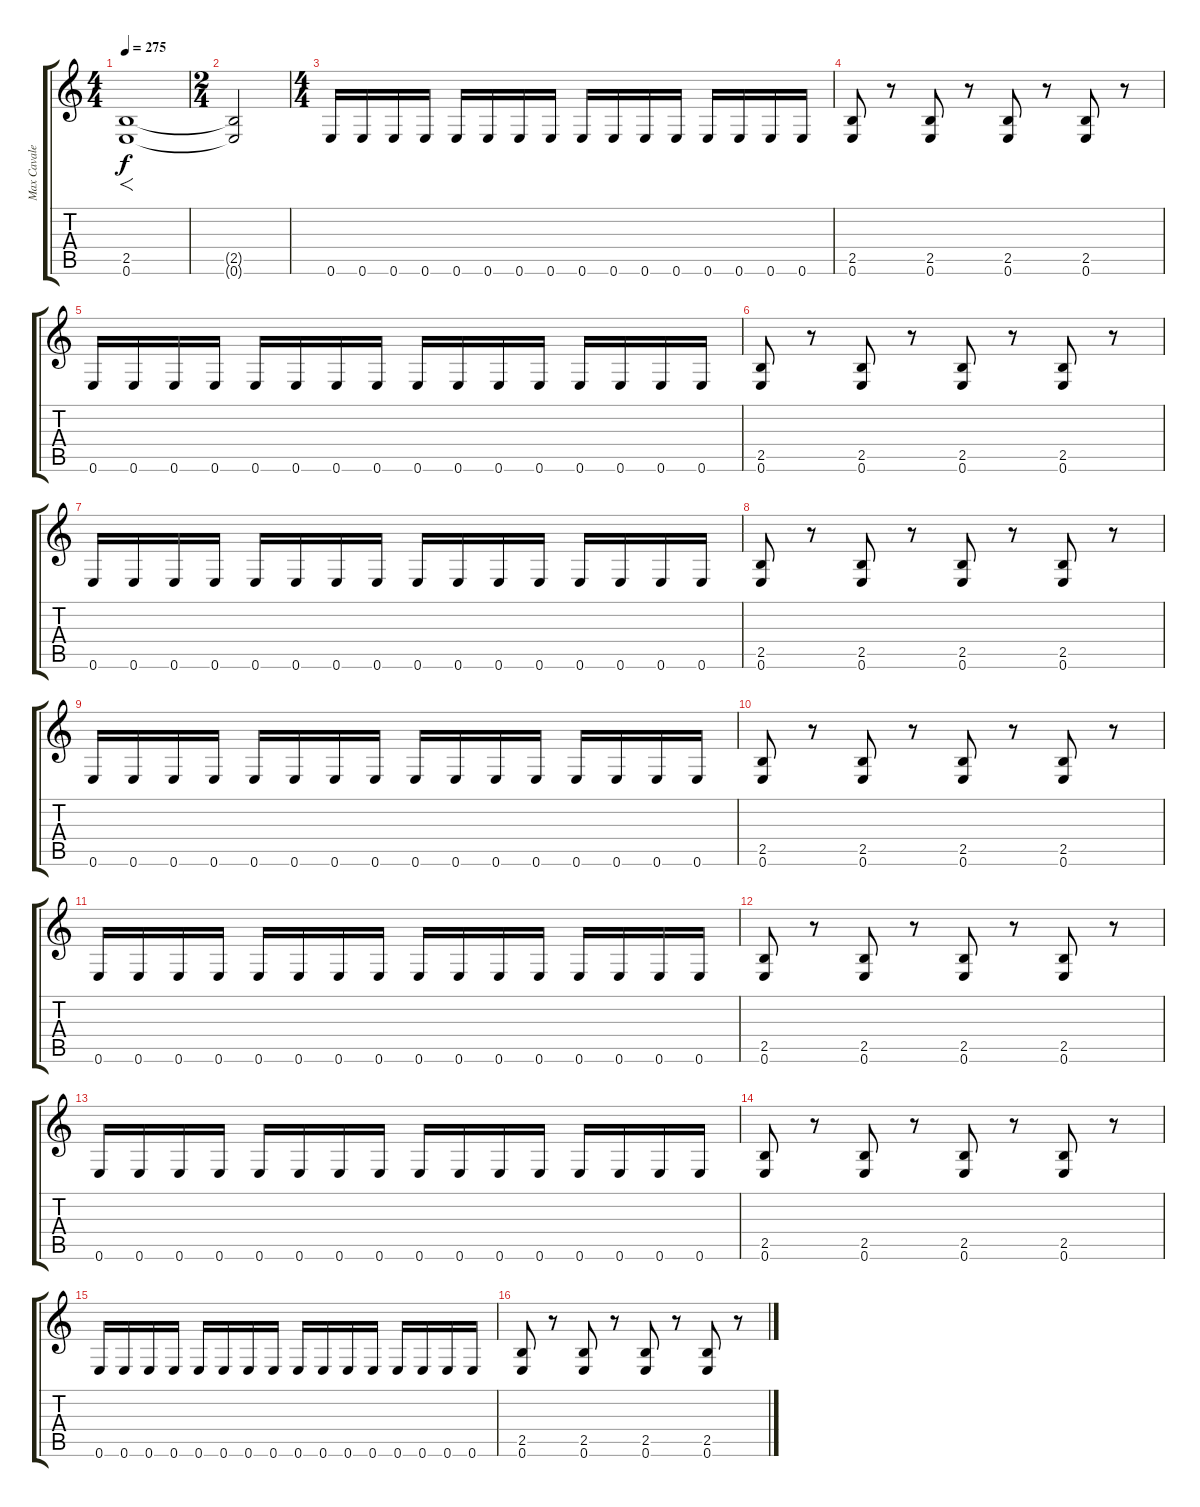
\track ("Max Cavalera" "Max Cavale") {instrument distortionguitar}
\staff {score tabs}
\tuning (E4 B3 G3 D3 A2 E2) {hide}
\ts (4 4)
\tempo 275
\tempo 230
\tempo 275
\clef g2
\ks c
(2.5 0.6).1{f dy f instrument distortionguitar} |
\ts (2 4)
(2.5{t} 0.6{t}).2 |
\ts (4 4)
0.6.16 0.6.16 0.6.16 0.6.16 0.6.16 0.6.16 0.6.16 0.6.16 0.6.16 0.6.16 0.6.16 0.6.16 0.6.16 0.6.16 0.6.16 0.6.16 |
(2.5 0.6).8 r.8 (2.5 0.6).8 r.8 (2.5 0.6).8 r.8 (2.5 0.6).8 r.8 |
0.6.16 0.6.16 0.6.16 0.6.16 0.6.16 0.6.16 0.6.16 0.6.16 0.6.16 0.6.16 0.6.16 0.6.16 0.6.16 0.6.16 0.6.16 0.6.16 |
(2.5 0.6).8 r.8 (2.5 0.6).8 r.8 (2.5 0.6).8 r.8 (2.5 0.6).8 r.8 |
0.6.16 0.6.16 0.6.16 0.6.16 0.6.16 0.6.16 0.6.16 0.6.16 0.6.16 0.6.16 0.6.16 0.6.16 0.6.16 0.6.16 0.6.16 0.6.16 |
(2.5 0.6).8 r.8 (2.5 0.6).8 r.8 (2.5 0.6).8 r.8 (2.5 0.6).8 r.8 |
0.6.16 0.6.16 0.6.16 0.6.16 0.6.16 0.6.16 0.6.16 0.6.16 0.6.16 0.6.16 0.6.16 0.6.16 0.6.16 0.6.16 0.6.16 0.6.16 |
(2.5 0.6).8 r.8 (2.5 0.6).8 r.8 (2.5 0.6).8 r.8 (2.5 0.6).8 r.8 |
0.6.16 0.6.16 0.6.16 0.6.16 0.6.16 0.6.16 0.6.16 0.6.16 0.6.16 0.6.16 0.6.16 0.6.16 0.6.16 0.6.16 0.6.16 0.6.16 |
(2.5 0.6).8 r.8 (2.5 0.6).8 r.8 (2.5 0.6).8 r.8 (2.5 0.6).8 r.8 |
0.6.16 0.6.16 0.6.16 0.6.16 0.6.16 0.6.16 0.6.16 0.6.16 0.6.16 0.6.16 0.6.16 0.6.16 0.6.16 0.6.16 0.6.16 0.6.16 |
(2.5 0.6).8 r.8 (2.5 0.6).8 r.8 (2.5 0.6).8 r.8 (2.5 0.6).8 r.8 |
0.6.16 0.6.16 0.6.16 0.6.16 0.6.16 0.6.16 0.6.16 0.6.16 0.6.16 0.6.16 0.6.16 0.6.16 0.6.16 0.6.16 0.6.16 0.6.16 |
(2.5 0.6).8 r.8 (2.5 0.6).8 r.8 (2.5 0.6).8 r.8 (2.5 0.6).8 r.8
